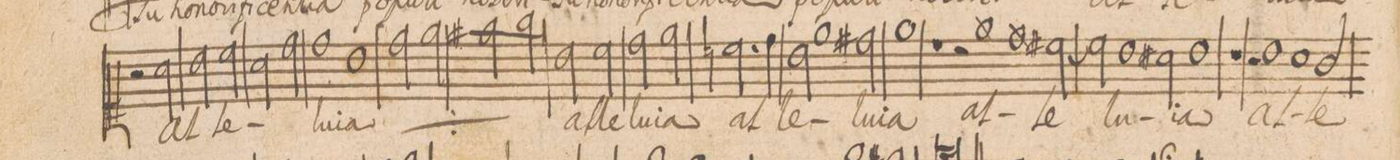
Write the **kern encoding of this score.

**kern	**text
*I"CANTVS.	*
*clefC1	*
*k[f#]	*
*met(c|)	*
*M2/1	*
2r	.
2a\	al-
2b\	-le-
2cc\	.
=100-	=100-
2a\	.
2dd\	.
1dd\	-lu-
=101-	=101-
1b\	-ia
*	*ij
2dd\	al-
2ee\	-le-
=102-	=102-
2ff#X\	lu-
2gg\	-ia
*	*Xij
2b\	al-
2cc\	-le-
=103-	=103-
2dd\	-lu-
2ee\	-ia
2.ccn\	al-
4dd\	.
=104-	=104-
2b\	-le-
1ee\	.
2dd#X\	lu-
=105-	=105-
1ee\	-ia
1rdd	.
=106-	=106-
2rb	.
1ee\	al-
1ddny\	-le-
=107-	=107-
[<2cc#X\	.
2cc#y\]	.
1b\	-lu-
=108-	=108-
2a#X\	-ia
1b\	.
=109-	=109-
1r	.
2r	.
1b\	al-
=110-	=110-
1any\	.
2g/	-le-
=111-	=111-
*-	*-
